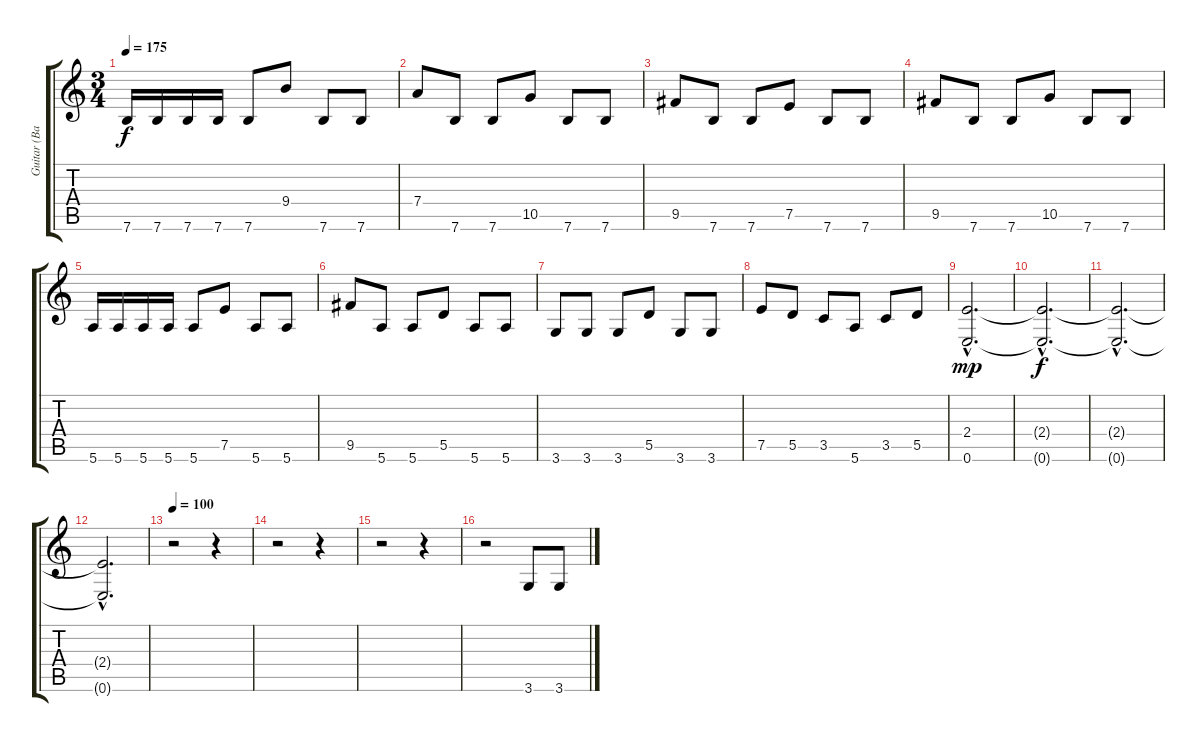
\track ("Guitar (Back)" "Guitar (Ba") {instrument overdrivenguitar}
\staff {score tabs}
\tuning (E4 B3 G3 D3 A2 E2) {hide}
\ts (3 4)
\tempo 175
\clef g2
\ks c
7.6.16{dy f volume 11 instrument electricguitarmuted} 7.6.16 7.6.16 7.6.16 7.6.8{instrument electricguitarmuted} 9.4.8{instrument overdrivenguitar} 7.6.8{instrument electricguitarmuted} 7.6.8 |
7.4.8{instrument overdrivenguitar} 7.6.8{instrument electricguitarmuted} 7.6.8 10.5.8{instrument overdrivenguitar} 7.6.8{instrument electricguitarmuted} 7.6.8 |
9.5.8{instrument overdrivenguitar} 7.6.8{instrument electricguitarmuted} 7.6.8 7.5.8{instrument overdrivenguitar} 7.6.8{instrument electricguitarmuted} 7.6.8 |
9.5.8{instrument overdrivenguitar} 7.6.8{instrument electricguitarmuted} 7.6.8 10.5.8{instrument overdrivenguitar} 7.6.8{instrument electricguitarmuted} 7.6.8 |
5.6.16{instrument electricguitarmuted} 5.6.16 5.6.16 5.6.16 5.6.8{instrument electricguitarmuted} 7.5.8{instrument overdrivenguitar} 5.6.8{instrument electricguitarmuted} 5.6.8 |
9.5.8{instrument overdrivenguitar} 5.6.8{instrument electricguitarmuted} 5.6.8 5.5.8{instrument overdrivenguitar} 5.6.8{instrument electricguitarmuted} 5.6.8 |
3.6.8{instrument electricguitarmuted} 3.6.8 3.6.8 5.5.8{instrument overdrivenguitar} 3.6.8{instrument electricguitarmuted} 3.6.8 |
7.5.8{instrument overdrivenguitar} 5.5.8 3.5.8 5.6.8 3.5.8 5.5.8 |
(2.4{hac} 0.6{hac}).2{d dy mp volume 1} |
(2.4{hac t} 0.6{hac t}).2{d dy f} |
(2.4{hac t} 0.6{hac t}).2{d} |
(2.4{hac t} 0.6{hac t}).2{d} |
\tempo 100
r.2 r.4 |
r.2 r.4 |
r.2 r.4 |
r.2{volume 10} 3.6.8{instrument electricguitarmuted} 3.6.8
